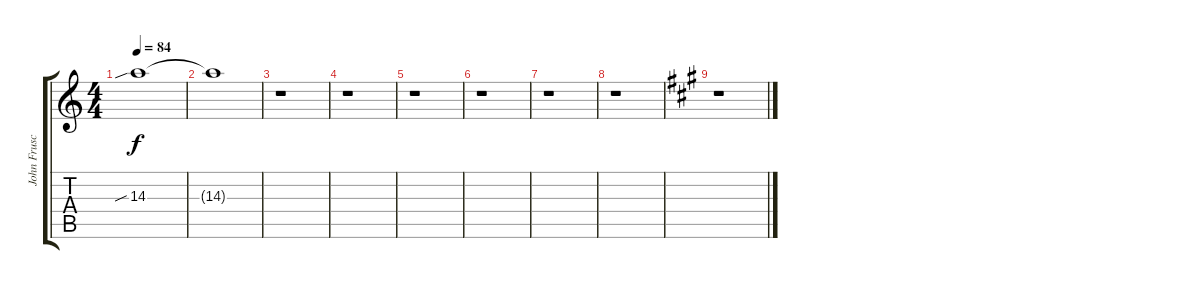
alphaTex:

\track ("John Frusciante" "John Frusc") {instrument electricguitarclean}
\staff {score tabs}
\tuning (E4 B3 G3 D3 A2 E2) {hide}
\ts (4 4)
\tempo 84
\clef g2
\ks c
14.3{sib}.1{dy f} |
14.3{t}.1 |
r.1 |
r.1 |
r.1 |
r.1 |
r.1 |
r.1 |
\ks a
r.1
